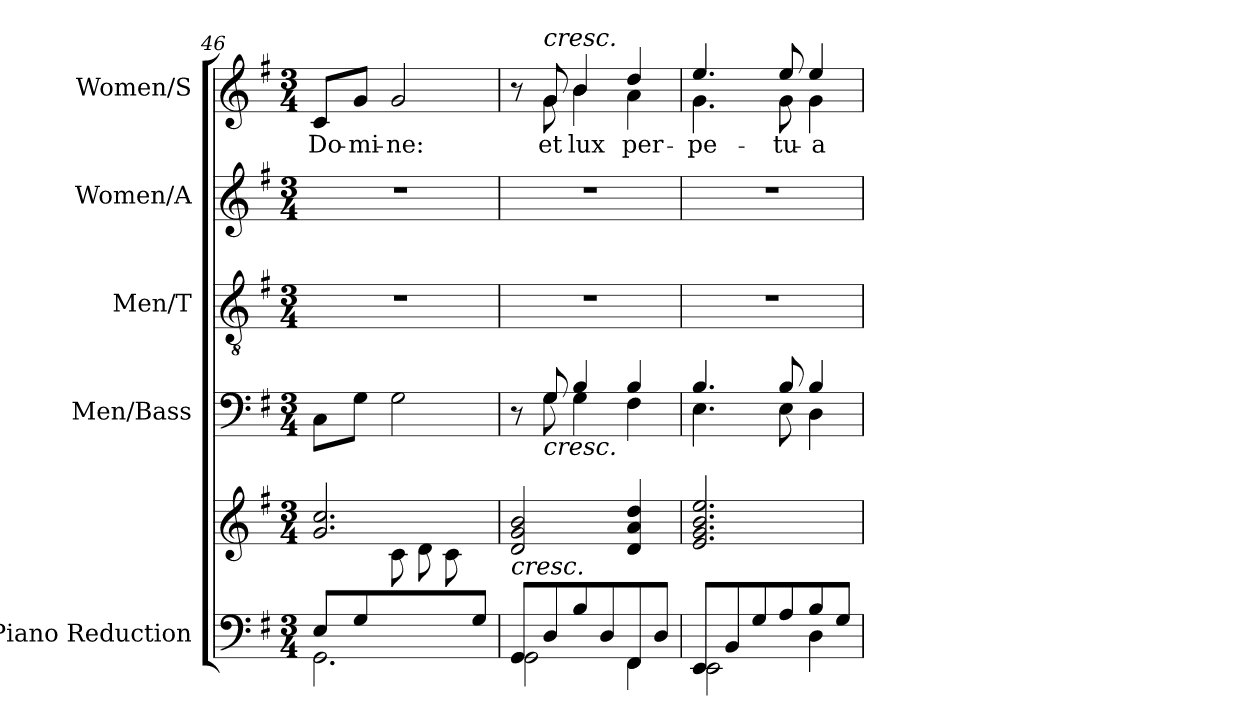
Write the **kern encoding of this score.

**kern	**kern	**kern	**kern	**kern	**kern	**text
*part5	*part5	*part4	*part3	*part2	*part1	*part1
*staff6	*staff5	*staff4	*staff3	*staff2	*staff1	*staff1
*I"Piano Reduction	*	*I"Men/Bass	*I"Men/T	*I"Women/A	*I"Women/S	*
*I'Pno	*	*	*	*	*	*
*clefF4	*clefG2	*clefF4	*clefGv2	*clefG2	*clefG2	*
*k[f#]	*k[f#]	*k[f#]	*k[f#]	*k[f#]	*k[f#]	*
*M3/4	*M3/4	*M3/4	*M3/4	*M3/4	*M3/4	*
=46	=46	=46	=46	=46	=46	=46
*^	*^	*	*	*	*	*
!	!	!	!	!	!	!	!	!LO:LY:b
8E/L	2.GG\	2.g/ 2.cc/	4ryy	8C\L	2.r	2.r	8c/L	Do-
!	!	!	!	!	!	!	!	!LO:LY:b
8G/	.	.	.	8G\J	.	.	8g/J	-mi-
!	!	!	!	!	!	!	!	!LO:LY:b
4.ryy	.	.	8c\	2G\	.	.	2g/	-ne:
.	.	.	8d\	.	.	.	.	.
.	.	.	8c\	.	.	.	.	.
8G/J	.	.	8ryy	.	.	.	.	.
=47	=47	=47	=47	=47	=47	=47	=47	=47
*	*	*	*	*^	*	*	*^	*
!LO:TX:a:i:t=cresc.	!	!	!	!	!	!	!	!	!	!
*	*	*v	*v	*	*	*	*	*	*	*
8GG/L	2GG\	2d/ 2g/ 2b/	8r	8ryy	2.r	2.r	8r	8ryy	.
!	!	!	!	!	!	!	!LO:TX:a:i:t=cresc.	!	!
!	!	!	!LO:TX:b:i:t=cresc.	!	!	!	!	!	!
!	!	!	!	!	!	!	!	!	!LO:LY:b
8D/	.	.	8G/	8G\	.	.	8g/	8g\	et
!	!	!	!	!	!	!	!	!	!LO:LY:b
8B/	.	.	4B/	4G\	.	.	4b/	4b\	lux
8D/	.	.	.	.	.	.	.	.	.
!	!	!	!	!	!	!	!	!	!LO:LY:b
8FF#/	4FF#\	4d/ 4a/ 4dd/	4B/	4F#\	.	.	4dd/	4a\	per-
8D/J	.	.	.	.	.	.	.	.	.
=48	=48	=48	=48	=48	=48	=48	=48	=48	=48
!	!	!	!	!	!	!	!	!	!LO:LY:b
8EE/L	2EE\	2.e/ 2.g/ 2.b/ 2.ee/	4.B/	4.E\	2.r	2.r	4.ee/	4.g\	-pe-
8BB/	.	.	.	.	.	.	.	.	.
8G/	.	.	.	.	.	.	.	.	.
!	!	!	!	!	!	!	!	!	!LO:LY:b
8A/	.	.	8B/	8E\	.	.	8ee/	8g\	-tu-
!	!	!	!	!	!	!	!	!	!LO:LY:b
8B/	4D\	.	4B/	4D\	.	.	4ee/	4g\	-a
8G/J	.	.	.	.	.	.	.	.	.
*v	*v	*	*v	*v	*	*	*v	*v	*
=	=	=	=	=	=	=
*-	*-	*-	*-	*-	*-	*-
